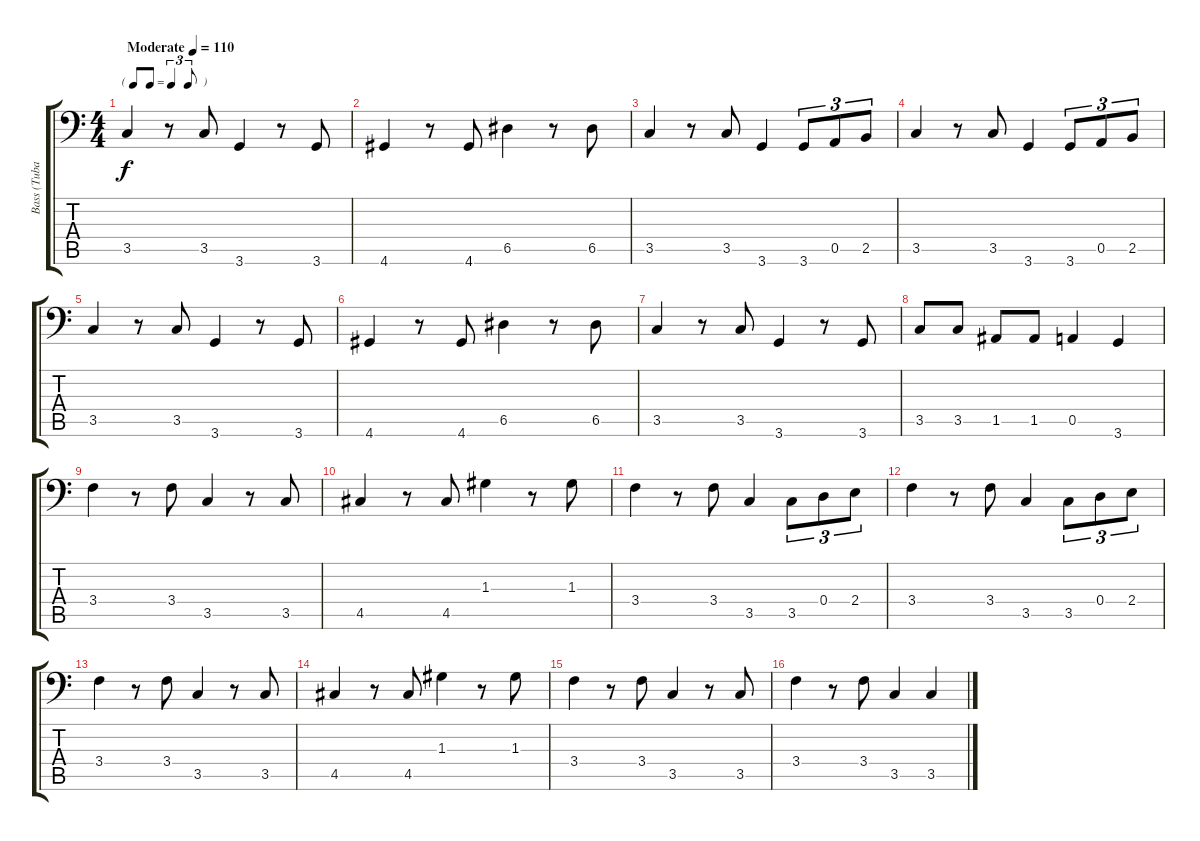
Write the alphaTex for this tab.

\track ("Bass (Tuba)" "Bass (Tuba") {instrument electricbasspick}
\staff {score tabs}
\tuning (E3 B2 G2 D2 A1 E1) {hide}
\ts (4 4)
\tf triplet8th
\tempo (110 "Moderate")
\clef f4
\ks c
3.5.4{dy f instrument electricbasspick} r.8 3.5.8 3.6.4 r.8 3.6.8 |
4.6.4 r.8 4.6.8 6.5.4 r.8 6.5.8 |
3.5.4 r.8 3.5.8 3.6.4 3.6.8{tu (3 2)} 0.5.8{tu (3 2)} 2.5.8{tu (3 2)} |
3.5.4 r.8 3.5.8 3.6.4 3.6.8{tu (3 2)} 0.5.8{tu (3 2)} 2.5.8{tu (3 2)} |
3.5.4 r.8 3.5.8 3.6.4 r.8 3.6.8 |
4.6.4 r.8 4.6.8 6.5.4 r.8 6.5.8 |
3.5.4 r.8 3.5.8 3.6.4 r.8 3.6.8 |
3.5.8 3.5.8 1.5.8 1.5.8 0.5.4 3.6.4 |
3.4.4 r.8 3.4.8 3.5.4 r.8 3.5.8 |
4.5.4 r.8 4.5.8 1.3.4 r.8 1.3.8 |
3.4.4 r.8 3.4.8 3.5.4 3.5.8{tu (3 2)} 0.4.8{tu (3 2)} 2.4.8{tu (3 2)} |
3.4.4 r.8 3.4.8 3.5.4 3.5.8{tu (3 2)} 0.4.8{tu (3 2)} 2.4.8{tu (3 2)} |
3.4.4 r.8 3.4.8 3.5.4 r.8 3.5.8 |
4.5.4 r.8 4.5.8 1.3.4 r.8 1.3.8 |
3.4.4 r.8 3.4.8 3.5.4 r.8 3.5.8 |
3.4.4 r.8 3.4.8 3.5.4 3.5.4
